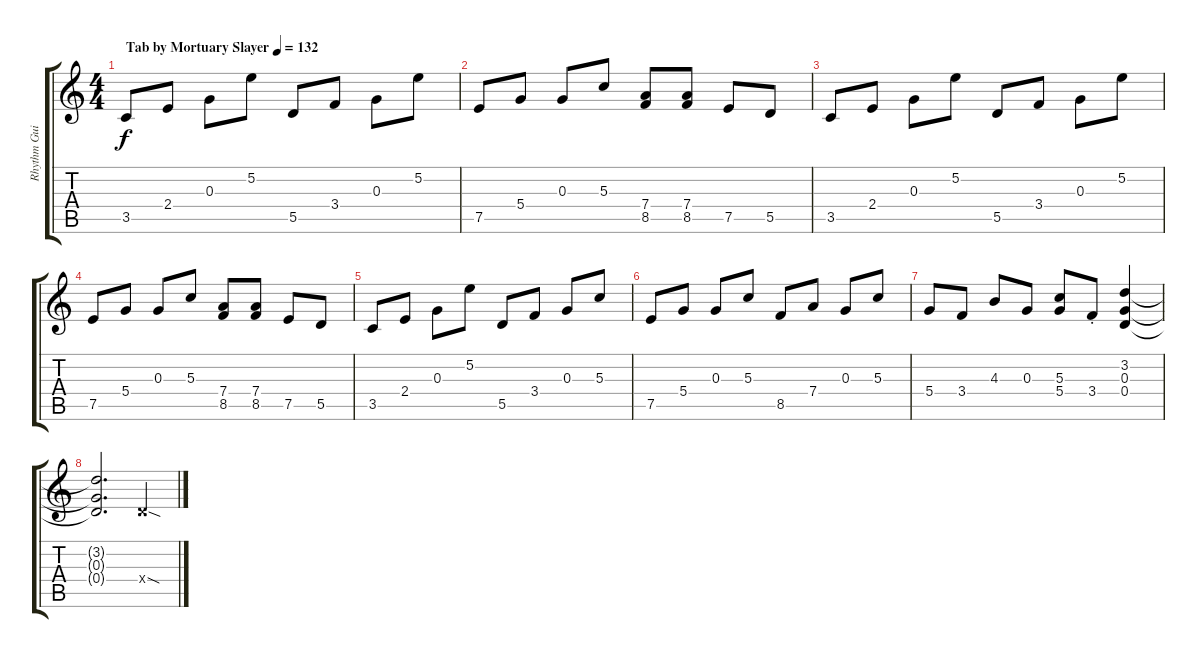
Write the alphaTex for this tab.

\track ("Rhythm Guitar" "Rhythm Gui") {instrument overdrivenguitar}
\staff {score tabs}
\tuning (E4 B3 G3 D3 A2 E2) {hide}
\ts (4 4)
\tempo (132 "Tab by Mortuary Slayer")
\clef g2
\ks c
3.5.8{txt "" dy f instrument overdrivenguitar} 2.4.8 0.3.8 5.2.8 5.5.8 3.4.8 0.3.8 5.2.8 |
7.5.8 5.4.8 0.3.8 5.3.8 (7.4 8.5).8 (7.4 8.5).8 7.5.8 5.5.8 |
3.5.8 2.4.8 0.3.8 5.2.8 5.5.8 3.4.8 0.3.8 5.2.8 |
7.5.8 5.4.8 0.3.8 5.3.8 (7.4 8.5).8 (7.4 8.5).8 7.5.8 5.5.8 |
3.5.8 2.4.8 0.3.8 5.2.8 5.5.8 3.4.8 0.3.8 5.3.8 |
7.5.8 5.4.8 0.3.8 5.3.8 8.5.8 7.4.8 0.3.8 5.3.8 |
5.4.8 3.4.8 4.3.8 0.3.8 (5.3 5.4).8 3.4{st}.8 (3.2 0.3 0.4).4 |
(3.2{t} 0.3{t} 0.4{t}).2{d} 0.4{sod x}.4
